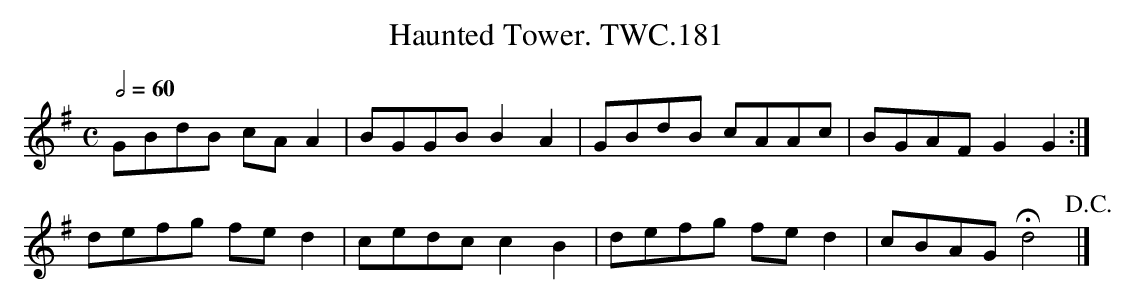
X:1
T:Haunted Tower. TWC.181
M:C
L:1/8
Q:2/4=60
K:G
GBdB cAA2 | BGGB B2A2 | GBdB cAAc | BGAF G2G2 :|
defg fed2 | cedc c2B2 | defg fed2 | cBAG Hd4 !D.C.!|]
